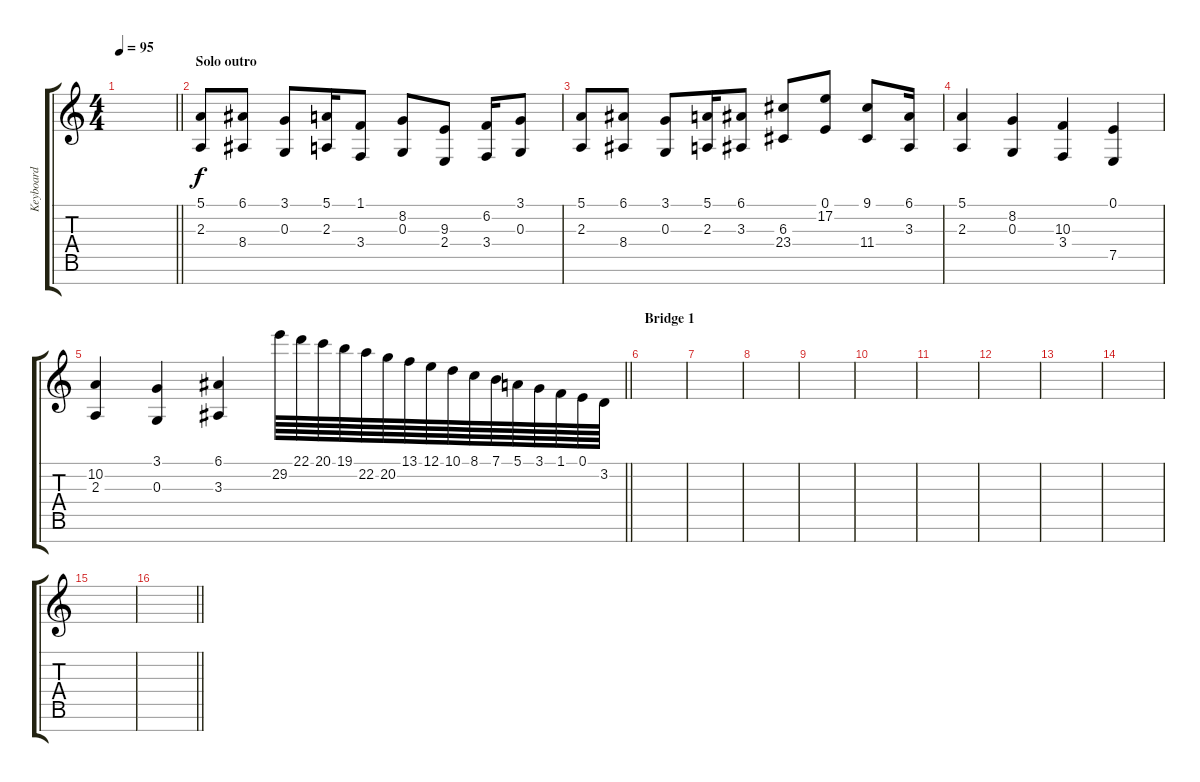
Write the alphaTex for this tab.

\track ("Keyboard" "Keyboard") {instrument acousticgrandpiano}
\staff {score tabs}
\tuning (E4 B3 G3 D3 A2 E2 B1) {hide}
\ts (4 4)
\tempo 95
\clef g2
\barLineRight lightlight
\ks c
|
\section ("" "Solo outro")
(5.1 2.3).8 (6.1 8.4).8 (3.1 0.3).8 (5.1 2.3).16 (1.1 3.4).8 (8.2 0.3).8 (9.3 2.4).8 (6.2 3.4).16 (3.1 0.3).8 |
(5.1 2.3).8 (6.1 8.4).8 (3.1 0.3).8 (5.1 2.3).16 (6.1 3.3).8 (6.3 23.4).8 (0.1 17.2).8 (9.1 11.4).8 (6.1 3.3).16 |
(5.1 2.3).4 (8.2 0.3).4 (10.3 3.4).4 (0.1 7.5).4 |
\barLineRight lightlight
(10.2 2.3).4 (3.1 0.3).4 (6.1 3.3).4 29.2.64 22.1.64 20.1.64 19.1.64 22.2.64 20.2.64 13.1.64 12.1.64 10.1.64 8.1.64 7.1.64 5.1.64 3.1.64 1.1.64 0.1.64 3.2.64 |
\section ("" "Bridge 1")
|
|
|
|
|
|
|
|
|
|
\barLineRight lightlight
